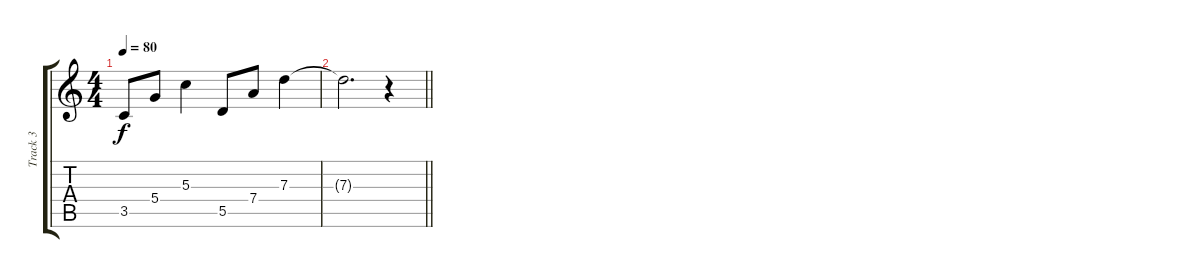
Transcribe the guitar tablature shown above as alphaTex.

\track ("Track 3" "Track 3") {instrument electricguitarjazz}
\staff {score tabs}
\tuning (E4 B3 G3 D3 A2 E2) {hide}
\ts (4 4)
\tempo 80
\clef g2
\ks c
3.5.8{dy f} 5.4.8 5.3.4 5.5.8 7.4.8 7.3.4 |
\barLineRight lightlight
7.3{t}.2{d} r.4{instrument distortionguitar}
